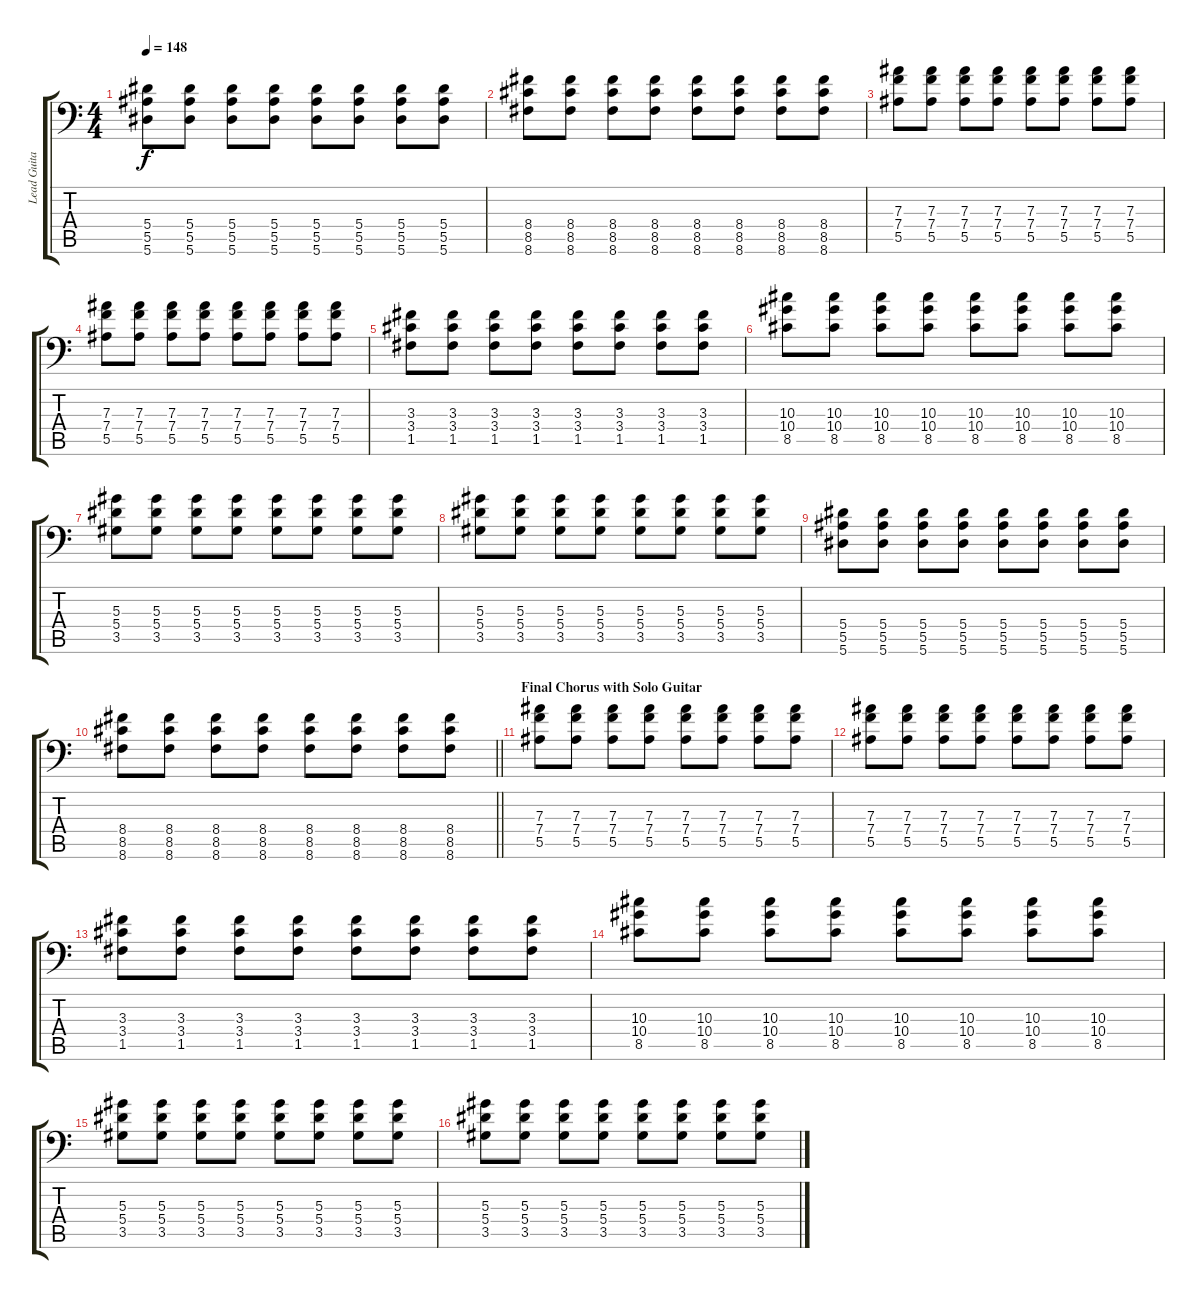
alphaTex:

\track ("Lead Guitar" "Lead Guita") {instrument distortionguitar}
\staff {score tabs}
\tuning (C4 G3 Eb3 Bb2 F2 Bb1) {hide}
\ts (4 4)
\tempo 148
\clef f4
\ks c
(5.4 5.5 5.6).8{dy f} (5.4 5.5 5.6).8 (5.4 5.5 5.6).8 (5.4 5.5 5.6).8 (5.4 5.5 5.6).8 (5.4 5.5 5.6).8 (5.4 5.5 5.6).8 (5.4 5.5 5.6).8 |
(8.4 8.5 8.6).8 (8.4 8.5 8.6).8 (8.4 8.5 8.6).8 (8.4 8.5 8.6).8 (8.4 8.5 8.6).8 (8.4 8.5 8.6).8 (8.4 8.5 8.6).8 (8.4 8.5 8.6).8 |
(7.3 7.4 5.5).8 (7.3 7.4 5.5).8 (7.3 7.4 5.5).8 (7.3 7.4 5.5).8 (7.3 7.4 5.5).8 (7.3 7.4 5.5).8 (7.3 7.4 5.5).8 (7.3 7.4 5.5).8 |
(7.3 7.4 5.5).8 (7.3 7.4 5.5).8 (7.3 7.4 5.5).8 (7.3 7.4 5.5).8 (7.3 7.4 5.5).8 (7.3 7.4 5.5).8 (7.3 7.4 5.5).8 (7.3 7.4 5.5).8 |
(3.3 3.4 1.5).8 (3.3 3.4 1.5).8 (3.3 3.4 1.5).8 (3.3 3.4 1.5).8 (3.3 3.4 1.5).8 (3.3 3.4 1.5).8 (3.3 3.4 1.5).8 (3.3 3.4 1.5).8 |
(10.3 10.4 8.5).8 (10.3 10.4 8.5).8 (10.3 10.4 8.5).8 (10.3 10.4 8.5).8 (10.3 10.4 8.5).8 (10.3 10.4 8.5).8 (10.3 10.4 8.5).8 (10.3 10.4 8.5).8 |
(5.3 5.4 3.5).8 (5.3 5.4 3.5).8 (5.3 5.4 3.5).8 (5.3 5.4 3.5).8 (5.3 5.4 3.5).8 (5.3 5.4 3.5).8 (5.3 5.4 3.5).8 (5.3 5.4 3.5).8 |
(5.3 5.4 3.5).8 (5.3 5.4 3.5).8 (5.3 5.4 3.5).8 (5.3 5.4 3.5).8 (5.3 5.4 3.5).8 (5.3 5.4 3.5).8 (5.3 5.4 3.5).8 (5.3 5.4 3.5).8 |
(5.4 5.5 5.6).8 (5.4 5.5 5.6).8 (5.4 5.5 5.6).8 (5.4 5.5 5.6).8 (5.4 5.5 5.6).8 (5.4 5.5 5.6).8 (5.4 5.5 5.6).8 (5.4 5.5 5.6).8 |
\barLineRight lightlight
(8.4 8.5 8.6).8 (8.4 8.5 8.6).8 (8.4 8.5 8.6).8 (8.4 8.5 8.6).8 (8.4 8.5 8.6).8 (8.4 8.5 8.6).8 (8.4 8.5 8.6).8 (8.4 8.5 8.6).8 |
\section ("" "Final Chorus with Solo Guitar")
(7.3 7.4 5.5).8 (7.3 7.4 5.5).8 (7.3 7.4 5.5).8 (7.3 7.4 5.5).8 (7.3 7.4 5.5).8 (7.3 7.4 5.5).8 (7.3 7.4 5.5).8 (7.3 7.4 5.5).8 |
(7.3 7.4 5.5).8 (7.3 7.4 5.5).8 (7.3 7.4 5.5).8 (7.3 7.4 5.5).8 (7.3 7.4 5.5).8 (7.3 7.4 5.5).8 (7.3 7.4 5.5).8 (7.3 7.4 5.5).8 |
(3.3 3.4 1.5).8 (3.3 3.4 1.5).8 (3.3 3.4 1.5).8 (3.3 3.4 1.5).8 (3.3 3.4 1.5).8 (3.3 3.4 1.5).8 (3.3 3.4 1.5).8 (3.3 3.4 1.5).8 |
(10.3 10.4 8.5).8 (10.3 10.4 8.5).8 (10.3 10.4 8.5).8 (10.3 10.4 8.5).8 (10.3 10.4 8.5).8 (10.3 10.4 8.5).8 (10.3 10.4 8.5).8 (10.3 10.4 8.5).8 |
(5.3 5.4 3.5).8 (5.3 5.4 3.5).8 (5.3 5.4 3.5).8 (5.3 5.4 3.5).8 (5.3 5.4 3.5).8 (5.3 5.4 3.5).8 (5.3 5.4 3.5).8 (5.3 5.4 3.5).8 |
(5.3 5.4 3.5).8 (5.3 5.4 3.5).8 (5.3 5.4 3.5).8 (5.3 5.4 3.5).8 (5.3 5.4 3.5).8 (5.3 5.4 3.5).8 (5.3 5.4 3.5).8 (5.3 5.4 3.5).8
